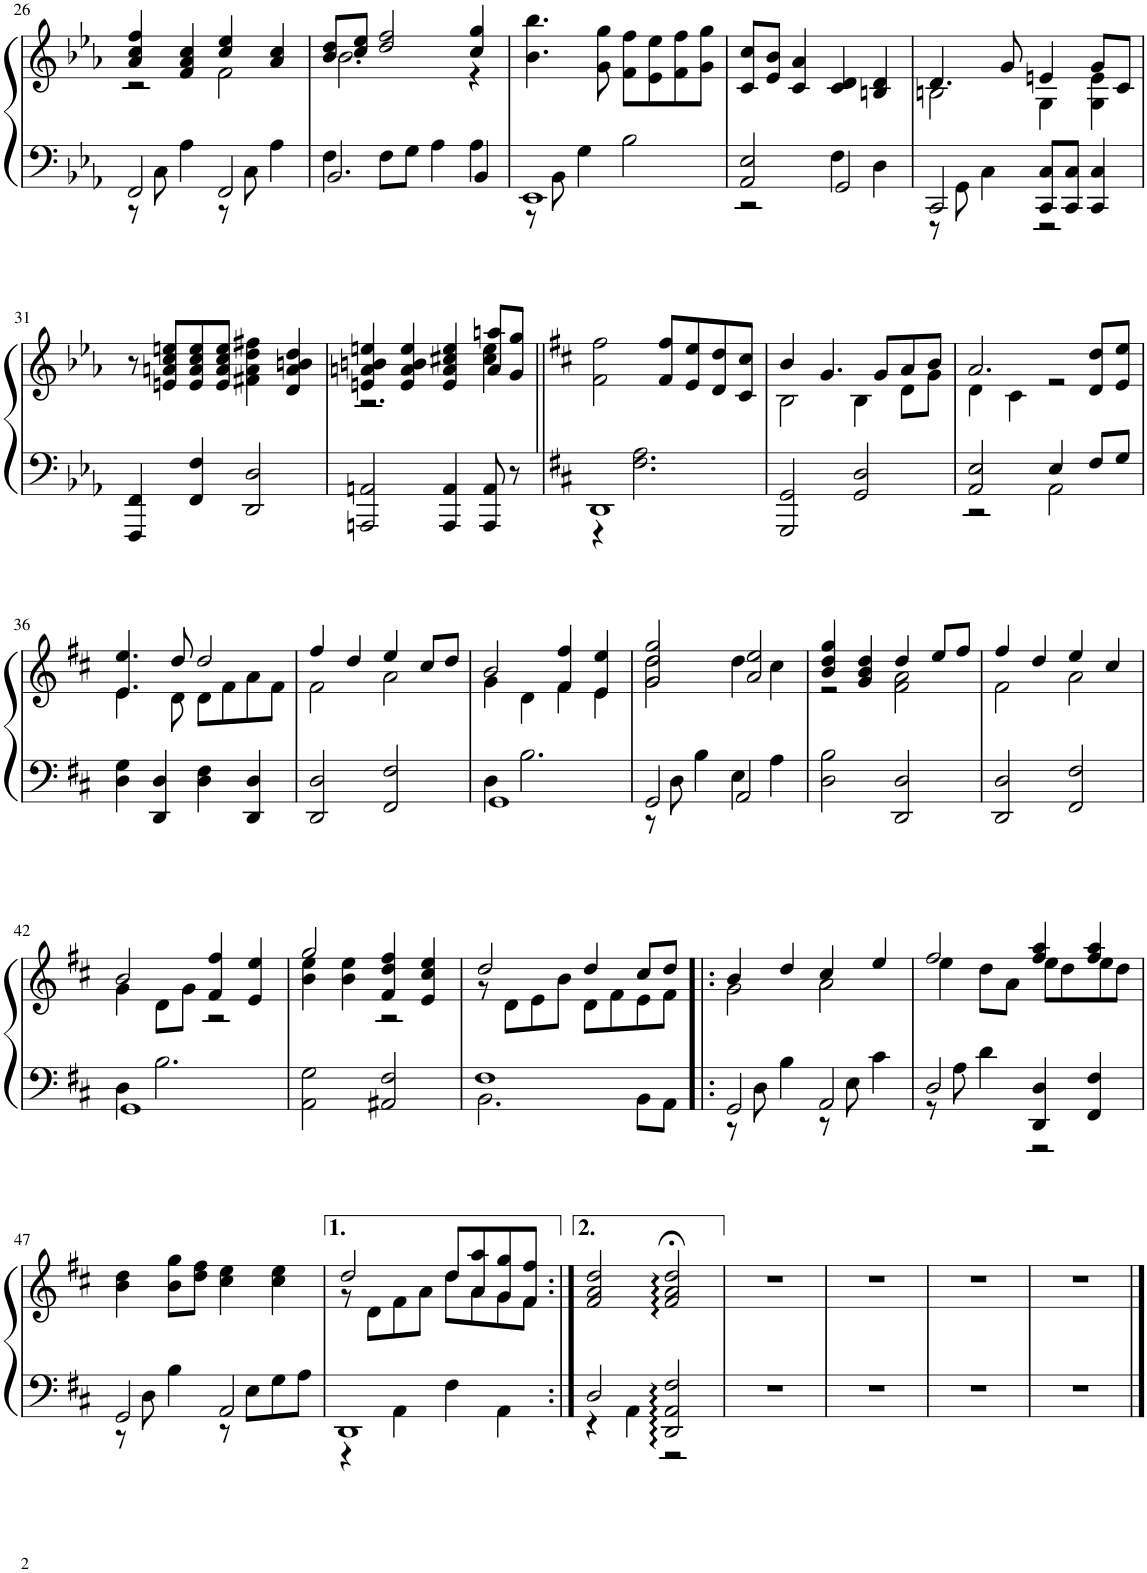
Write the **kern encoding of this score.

**kern	**kern
*part1	*part1
*staff2	*staff1
*I"Piano	*
*I'Pno.	*
!!LO:PB:g=z
*clefF4	*clefG2
*k[b-e-a-]	*k[b-e-a-]
*M4/4	*M4/4
=26	=26
*^	*^
2FF/	8r	4a-/ 4cc/ 4ff/	2r
.	8C\	.	.
.	4A-\	4f/ 4a-/ 4cc/	.
2FF/	8r	4cc/ 4ee-/	2f\
.	8C\	.	.
.	4A-\	4a-/ 4cc/	.
=27	=27	=27	=27
2.BB-/	4F\	8b-/ 8dd/L	2.b-\
.	.	8cc/ 8ee-/J	.
.	8F\L	2dd/ 2ff/	.
.	8G\J	.	.
.	4A-\	.	.
4BB-/	4A-\	4cc/ 4gg/	4r
*	*	*v	*v
=28	=28	=28
1EE-	8r	4.b-\ 4.bb-\
.	8BB-\	.
.	4G\	.
.	.	8g\ 8gg\
.	2B-\	8f\ 8ff\L
.	.	8e-\ 8ee-\
.	.	8f\ 8ff\
.	.	8g\ 8gg\J
=29	=29	=29
2AA-/ 2E-/	2r	8c/ 8cc/L
.	.	8e-/ 8b-/J
.	.	4c/ 4a-/
2GG/	4F\	4c/ 4d/
.	4D\	4Bn/ 4d/
=30	=30	=30
*	*	*^
2CC/	8r	4.d/	2Bn\
.	8GG\	.	.
.	4C\	.	.
.	.	8g/	.
8CC/ 8C/L	2r	4en/	4G\
8CC/ 8C/J	.	.	.
4CC/ 4C/	.	8g/L	4G\ 4e\
.	.	8c/J	.
*v	*v	*	*
*	*v	*v
!!LO:LB:g=z
=31	=31
4FFF/ 4FF/	8r
.	8en/ 8an/ 8cc/ 8een/L
4FF/ 4F/	8e/ 8a/ 8cc/ 8ee/
.	8e/ 8a/ 8cc/ 8ee/J
2DD/ 2D/	4f#X\ 4a\ 4dd\ 4ff#X\
.	4d/ 4a/ 4bn/ 4dd/
=32	=32
*	*^
2AAAn/ 2AAn/	4en/ 4an/ 4bn/ 4een/	2.r
.	4e/ 4a/ 4b/ 4ee/	.
4AAA/ 4AA/	4e/ 4a/ 4cc#X/ 4ee/	.
8AAA/ 8AA/	8a/ 8aan/L	4cc#\ 4ee\
8r	8g/ 8gg/J	.
*	*v	*v
=33||	=33||
*k[f#c#]	*k[f#c#]
*^	*
1DD	4r	2f#\ 2ff#\
.	2.F#\ 2.A\	.
.	.	8f#/ 8ff#/L
.	.	8e/ 8ee/
.	.	8d/ 8dd/
.	.	8c#/ 8cc#/J
*v	*v	*
=34	=34
*	*^
2GGG/ 2GG/	4b/	2B\
.	4.g/	.
2GG/ 2D/	.	4B\
.	8g/L	.
.	8a/	8d\L
.	8b/J	8g\J
=35	=35	=35
*^	*	*
2AA/ 2E/	2r	2.a/	4d\
.	.	.	4c#\
4E/	2AA\	.	2r
8F#/L	.	8d/ 8dd/L	.
8G/J	.	8e/ 8ee/J	.
*v	*v	*	*
!!LO:LB:g=z	!!
=36	=36	=36
4D\ 4G\	4.e/ 4.ee/	4.e\
4DD/ 4D/	.	.
.	8dd/	8d\
4D\ 4F#\	2dd/	8d\L
.	.	8f#\
4DD/ 4D/	.	8a\
.	.	8f#\J
=37	=37	=37
2DD/ 2D/	4ff#/	2f#\
.	4dd/	.
2FF#/ 2F#/	4ee/	2a\
.	8cc#/L	.
.	8dd/J	.
=38	=38	=38
*^	*	*
1GG	4D\	2b/	4g\
.	2.B\	.	4d\
.	.	4f#/ 4ff#/	4f#\
.	.	4e/ 4ee/	4e\
=39	=39	=39	=39
2GG/	8r	2g/ 2dd/ 2gg/	2g\ 2dd\
.	8D\	.	.
.	4B\	.	.
2AA/	4E\	2a/ 2ee/	4dd\
.	4A\	.	4cc#\
*v	*v	*	*
=40	=40	=40
2D\ 2B\	4b/ 4dd/ 4gg/	2r
.	4g/ 4b/ 4dd/	.
2DD/ 2D/	4dd/	2f#\ 2a\
.	8ee/L	.
.	8ff#/J	.
=41	=41	=41
2DD/ 2D/	4ff#/	2f#\
.	4dd/	.
2FF#/ 2F#/	4ee/	2a\
.	4cc#/	.
!!LO:LB:g=z	!!
=42	=42	=42
*^	*	*
1GG	4D\	2b/	4g\
.	2.B\	.	8d\L
.	.	.	8g\J
.	.	4f#/ 4ff#/	2r
.	.	4e/ 4ee/	.
*v	*v	*	*
=43	=43	=43
2AA\ 2G\	2gg/	4b\ 4ee\
.	.	4b\ 4ee\
2AA#X/ 2F#/	4f#/ 4dd/ 4ff#/	2r
.	4e/ 4cc#/ 4ee/	.
=44	=44	=44
*^	*	*
1F#	2.BB\	2dd/	8r
.	.	.	8d\L
.	.	.	8e\
.	.	.	8b\J
.	.	4dd/	8d\L
.	.	.	8f#\
.	8BB\L	8cc#/L	8e\
.	8AA\J	8dd/J	8f#\J
=45!|:	=45!|:	=45!|:	=45!|:
2GG/	8r	4b/	2g\
.	8D\	.	.
.	4B\	4dd/	.
2AA/	8r	4cc#/	2a\
.	8E\	.	.
.	4c#\	4ee/	.
=46	=46	=46	=46
2D/	8r	2ff#/	4ee\
.	8A\	.	.
.	4d\	.	8dd\L
.	.	.	8a\J
4DD/ 4D/	2r	4ff#/ 4aa/	8ee\L
.	.	.	8dd\
4FF#/ 4F#/	.	4ff#/ 4aa/	8ee\
.	.	.	8dd\J
*	*	*v	*v
!!LO:LB:g=z
=47	=47	=47
2GG/	8r	4b\ 4dd\
.	8D\	.
.	4B\	8b\ 8gg\L
.	.	8dd\ 8ff#\J
2AA/	8r	4cc#\ 4ee\
.	8E\L	.
.	8G\	4cc#\ 4ee\
.	8A\J	.
=48	=48	=48
*	*	*^
1DD	4r	2dd/	8r
.	.	.	8d\L
.	4AA\	.	8f#\
.	.	.	8a\J
.	4F#\	8dd/L	8dd\L
.	.	8a/ 8aa/	8a\
.	4AA\	8g/ 8gg/	8g\
.	.	8f#/ 8ff#/J	8f#\J
*	*	*v	*v
=49:|!	=49:|!	=49:|!
2D/	4r	2f#/ 2a/ 2dd/
.	4AA\	.
2DD/: 2AA/: 2F#/:	2r	2f#/:;< 2a/:;< 2dd/:;<
*v	*v	*
=50	=50
1r	1r
=51	=51
1r	1r
=52	=52
1r	1r
=53	=53
1r	1r
==	==
*-	*-
